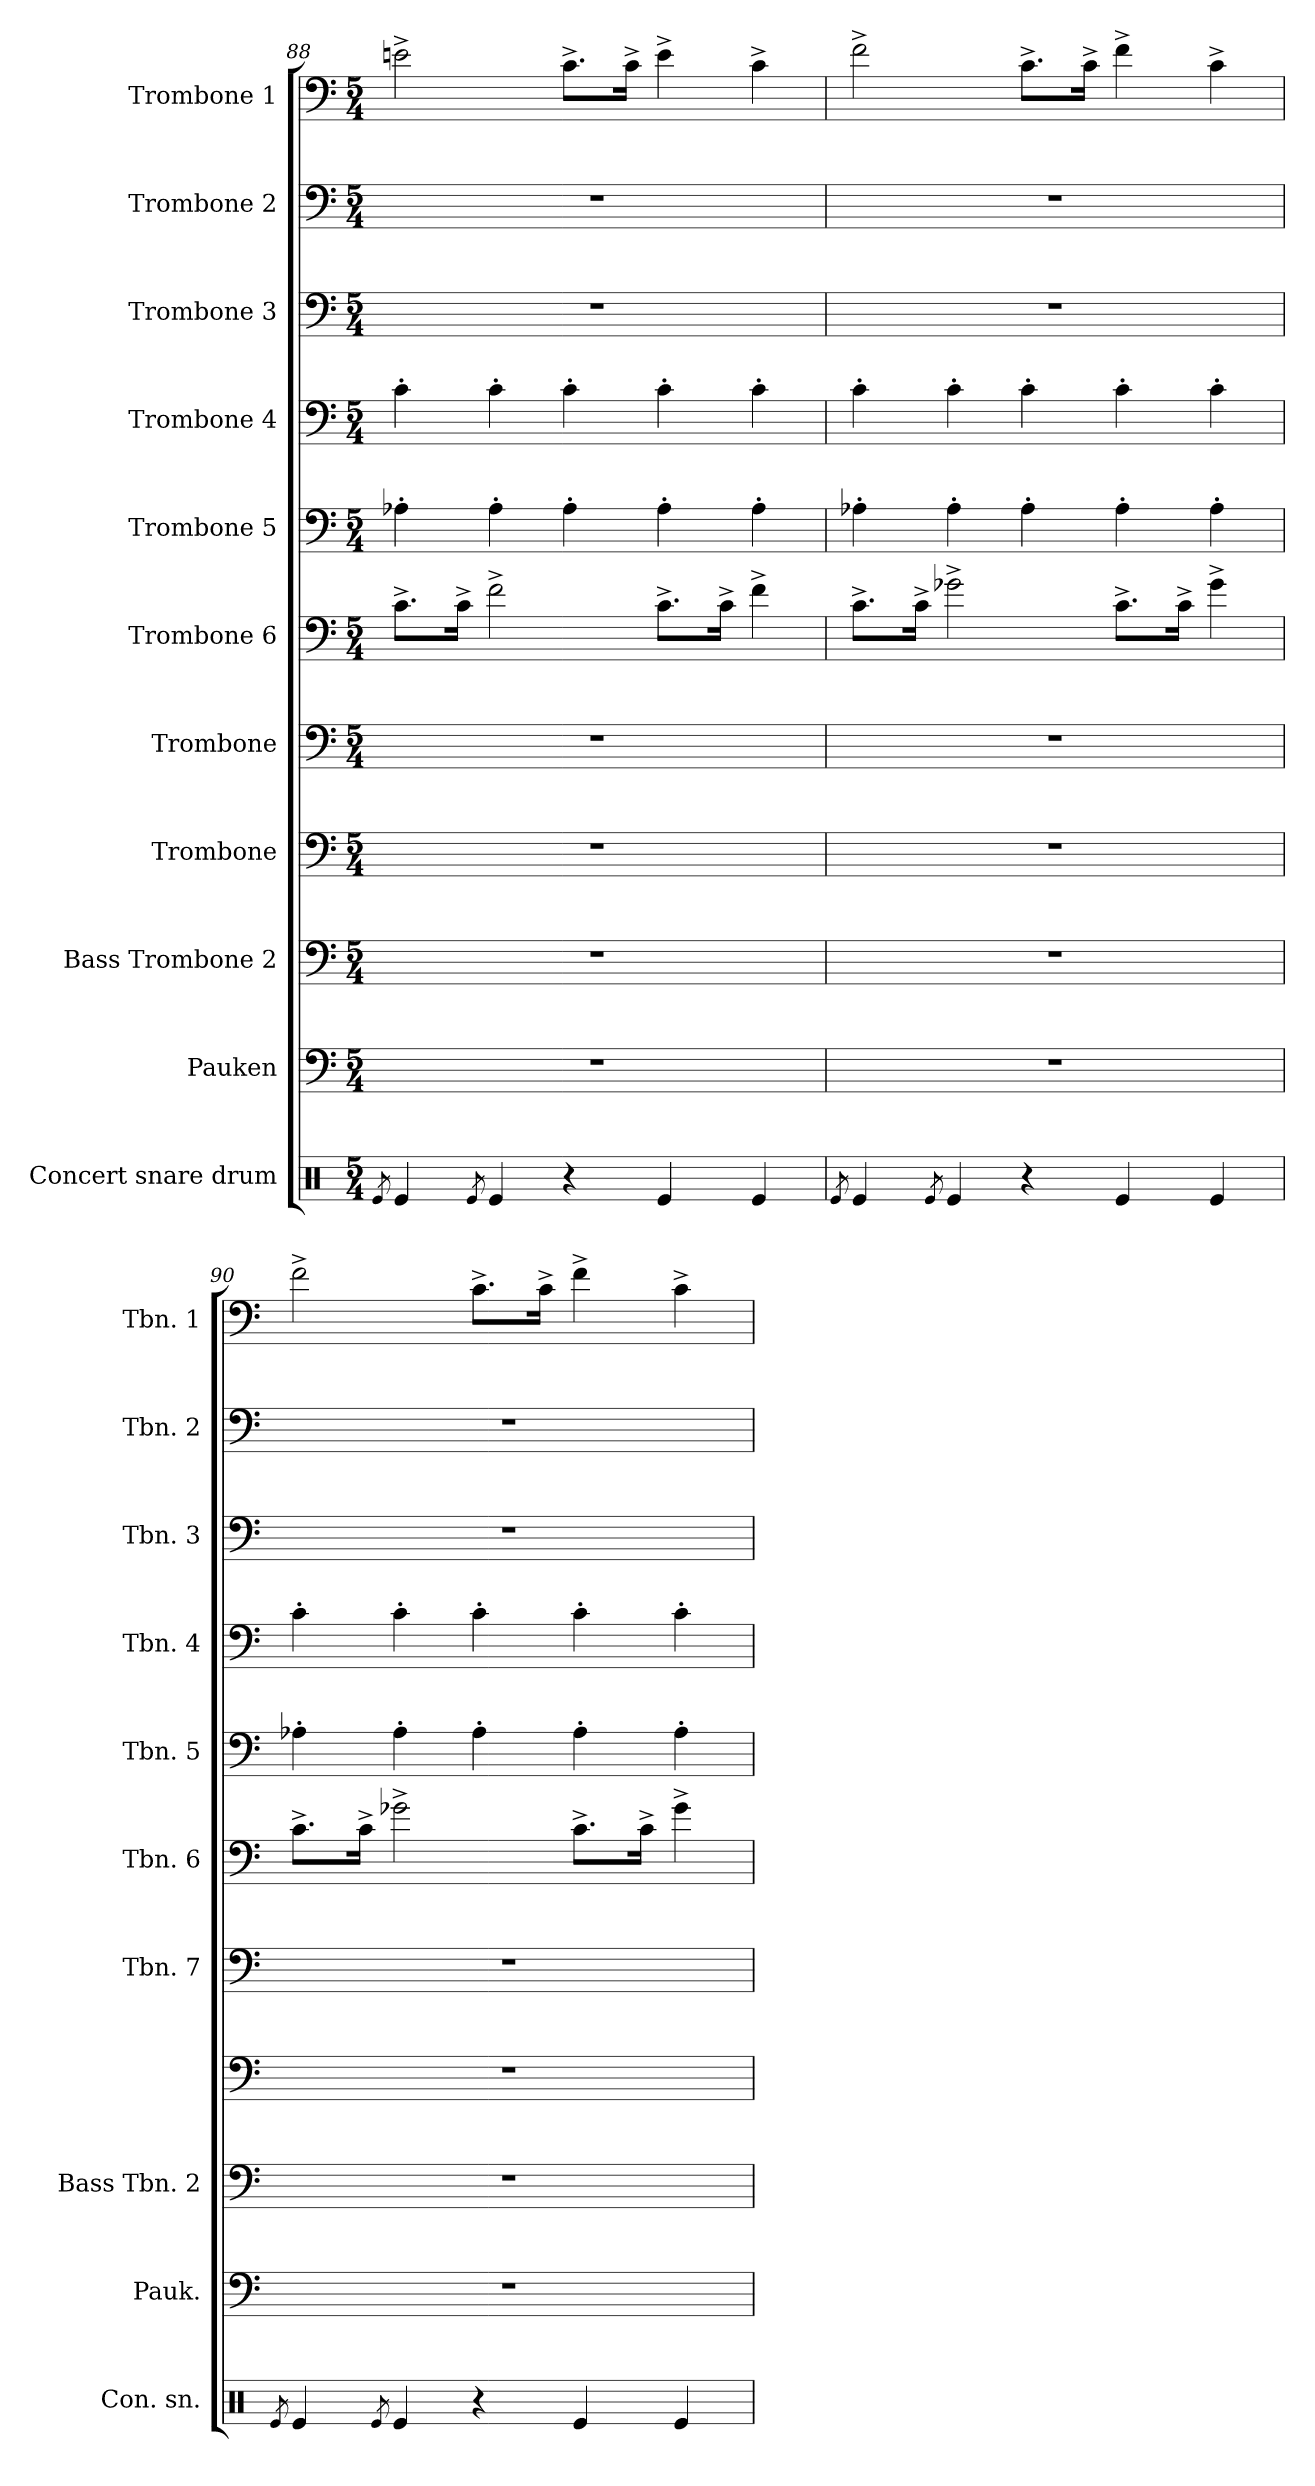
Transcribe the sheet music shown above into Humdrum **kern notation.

**kern	**kern	**kern	**kern	**kern	**kern	**kern	**kern	**kern	**kern	**kern
*part11	*part10	*part9	*part8	*part7	*part6	*part5	*part4	*part3	*part2	*part1
*staff11	*staff10	*staff9	*staff8	*staff7	*staff6	*staff5	*staff4	*staff3	*staff2	*staff1
*I"Concert snare drum	*I"Pauken	*I"Bass Trombone 2	*I"Trombone	*I"Trombone	*I"Trombone 6	*I"Trombone 5	*I"Trombone 4	*I"Trombone 3	*I"Trombone 2	*I"Trombone 1
*I'Con. sn.	*I'Pauk.	*I'Bass Tbn. 2	*	*I'Tbn. 7	*I'Tbn. 6	*I'Tbn. 5	*I'Tbn. 4	*I'Tbn. 3	*I'Tbn. 2	*I'Tbn. 1
!!LO:PB:g=z
*clefX	*clefF4	*clefF4	*clefF4	*clefF4	*clefF4	*clefF4	*clefF4	*clefF4	*clefF4	*clefF4
*k[]	*k[]	*k[]	*k[]	*k[]	*k[]	*k[]	*k[]	*k[]	*k[]	*k[]
*M5/4	*M5/4	*M5/4	*M5/4	*M5/4	*M5/4	*M5/4	*M5/4	*M5/4	*M5/4	*M5/4
=88	=88	=88	=88	=88	=88	=88	=88	=88	=88	=88
8qRe/	.	.	.	.	.	.	.	.	.	.
4Re/	4%5r	4%5r	4%5r	4%5r	8.c^\L	4A-X'\	4c'\	4%5r	4%5r	2en^\
.	.	.	.	.	16c^\Jk	.	.	.	.	.
8qRe/	.	.	.	.	.	.	.	.	.	.
4Re/	.	.	.	.	2f^\	4A-'\	4c'\	.	.	.
4r	.	.	.	.	.	4A-'\	4c'\	.	.	8.c^\L
.	.	.	.	.	.	.	.	.	.	16c^\Jk
4Re/	.	.	.	.	8.c^\L	4A-'\	4c'\	.	.	4e^\
.	.	.	.	.	16c^\Jk	.	.	.	.	.
4Re/	.	.	.	.	4f^\	4A-'\	4c'\	.	.	4c^\
=89	=89	=89	=89	=89	=89	=89	=89	=89	=89	=89
8qRe/	.	.	.	.	.	.	.	.	.	.
4Re/	4%5r	4%5r	4%5r	4%5r	8.c^\L	4A-X'\	4c'\	4%5r	4%5r	2f^\
.	.	.	.	.	16c^\Jk	.	.	.	.	.
8qRe/	.	.	.	.	.	.	.	.	.	.
4Re/	.	.	.	.	2g-X^\	4A-'\	4c'\	.	.	.
4r	.	.	.	.	.	4A-'\	4c'\	.	.	8.c^\L
.	.	.	.	.	.	.	.	.	.	16c^\Jk
4Re/	.	.	.	.	8.c^\L	4A-'\	4c'\	.	.	4f^\
.	.	.	.	.	16c^\Jk	.	.	.	.	.
4Re/	.	.	.	.	4g-^\	4A-'\	4c'\	.	.	4c^\
=90	=90	=90	=90	=90	=90	=90	=90	=90	=90	=90
8qRe/	.	.	.	.	.	.	.	.	.	.
4Re/	4%5r	4%5r	4%5r	4%5r	8.c^\L	4A-X'\	4c'\	4%5r	4%5r	2f^\
.	.	.	.	.	16c^\Jk	.	.	.	.	.
8qRe/	.	.	.	.	.	.	.	.	.	.
4Re/	.	.	.	.	2g-X^\	4A-'\	4c'\	.	.	.
4r	.	.	.	.	.	4A-'\	4c'\	.	.	8.c^\L
.	.	.	.	.	.	.	.	.	.	16c^\Jk
4Re/	.	.	.	.	8.c^\L	4A-'\	4c'\	.	.	4f^\
.	.	.	.	.	16c^\Jk	.	.	.	.	.
4Re/	.	.	.	.	4g-^\	4A-'\	4c'\	.	.	4c^\
=	=	=	=	=	=	=	=	=	=	=
*-	*-	*-	*-	*-	*-	*-	*-	*-	*-	*-
